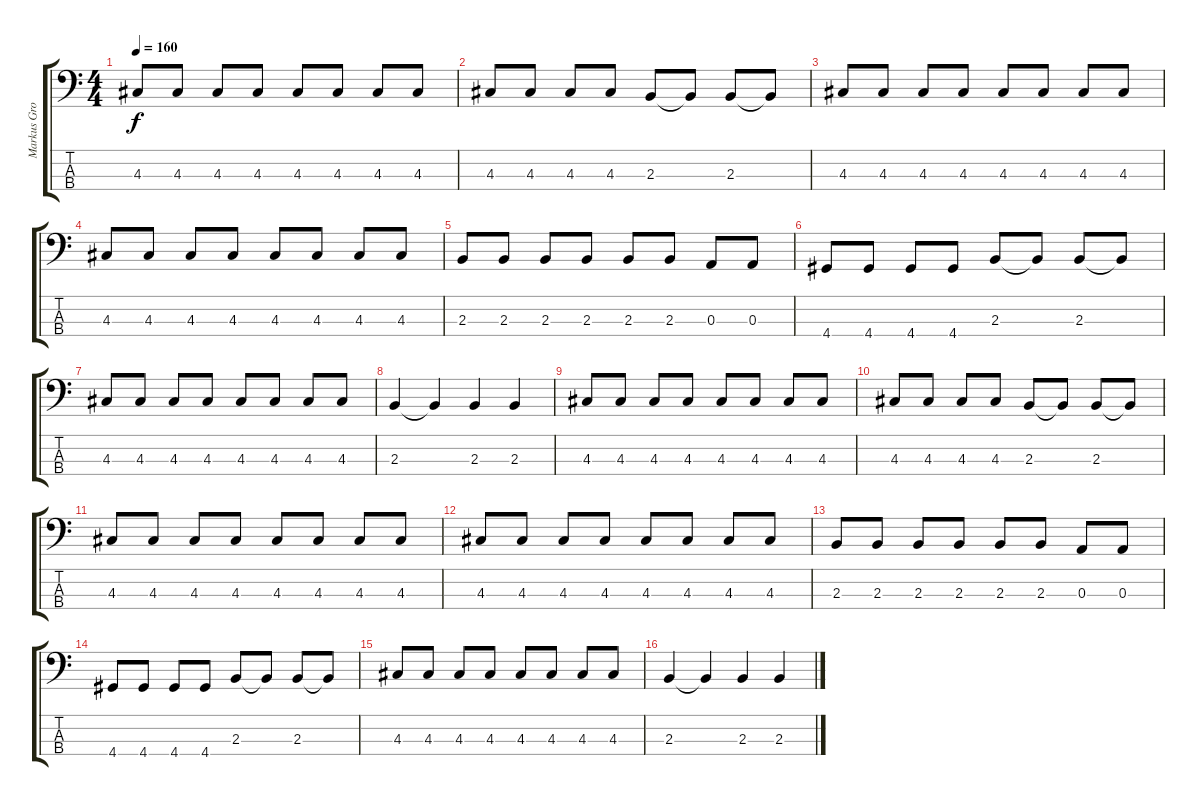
\track ("Markus Grosskopf" "Markus Gro") {instrument electricbassfinger}
\staff {score tabs}
\tuning (G2 D2 A1 E1) {hide}
\ts (4 4)
\tempo 160
\clef f4
\ks c
4.3.8{dy f} 4.3.8 4.3.8 4.3.8 4.3.8 4.3.8 4.3.8 4.3.8 |
4.3.8 4.3.8 4.3.8 4.3.8 2.3.8 2.3{t}.8 2.3.8 2.3{t}.8 |
4.3.8 4.3.8 4.3.8 4.3.8 4.3.8 4.3.8 4.3.8 4.3.8 |
4.3.8 4.3.8 4.3.8 4.3.8 4.3.8 4.3.8 4.3.8 4.3.8 |
2.3.8 2.3.8 2.3.8 2.3.8 2.3.8 2.3.8 0.3.8 0.3.8 |
4.4.8 4.4.8 4.4.8 4.4.8 2.3.8 2.3{t}.8 2.3.8 2.3{t}.8 |
4.3.8 4.3.8 4.3.8 4.3.8 4.3.8 4.3.8 4.3.8 4.3.8 |
2.3.4 2.3{t}.4 2.3.4 2.3.4 |
4.3.8 4.3.8 4.3.8 4.3.8 4.3.8 4.3.8 4.3.8 4.3.8 |
4.3.8 4.3.8 4.3.8 4.3.8 2.3.8 2.3{t}.8 2.3.8 2.3{t}.8 |
4.3.8 4.3.8 4.3.8 4.3.8 4.3.8 4.3.8 4.3.8 4.3.8 |
4.3.8 4.3.8 4.3.8 4.3.8 4.3.8 4.3.8 4.3.8 4.3.8 |
2.3.8 2.3.8 2.3.8 2.3.8 2.3.8 2.3.8 0.3.8 0.3.8 |
4.4.8 4.4.8 4.4.8 4.4.8 2.3.8 2.3{t}.8 2.3.8 2.3{t}.8 |
4.3.8 4.3.8 4.3.8 4.3.8 4.3.8 4.3.8 4.3.8 4.3.8 |
2.3.4 2.3{t}.4 2.3.4 2.3.4
